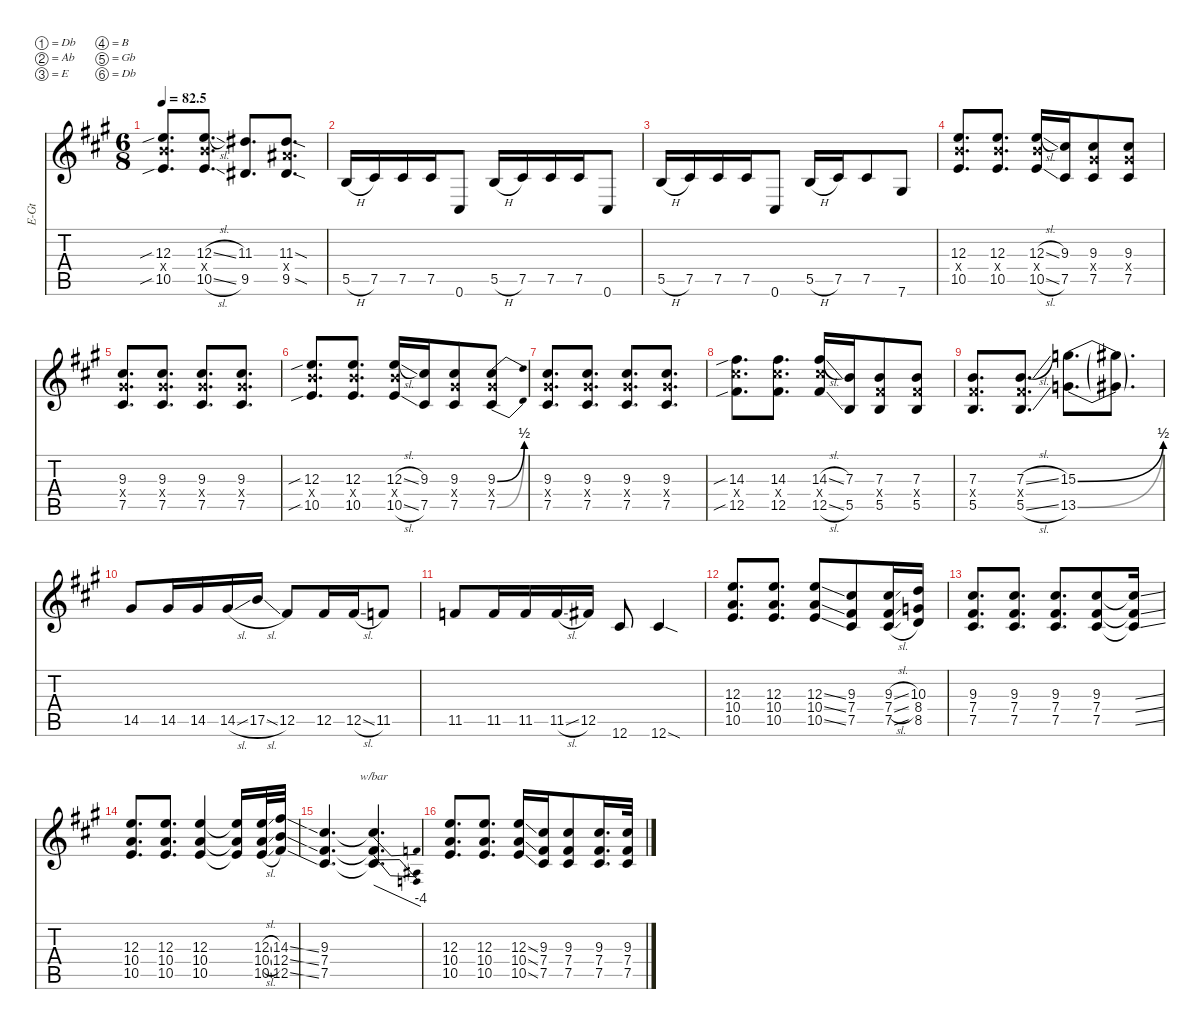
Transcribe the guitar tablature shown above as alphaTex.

\defaultSystemsLayout 4
\hideDynamics
\bracketExtendMode nobrackets
\otherSystemsTrackNameOrientation horizontal
\track ("Guitar2" "E-Gt") {defaultSystemsLayout 4 instrument overdrivenguitar}
\staff {score tabs}
\tuning (Db4 Ab3 E3 B2 Gb2 Db2)
\ts (6 8)
\tempo
82.5
\accidentals auto
\clef g2
\ottava regular
\simile none
\ks a
(10.5{sib acc forcenatural} 12.3{sib acc forcenatural} 12.4{x acc forcenatural}).8{d dy f beam Up} (10.5{sl acc forcenatural} 12.4{x acc forcenatural} 12.3{sl acc forcenatural}).8{d beam Up} (9.5{acc #} 11.3{acc #}).8{d beam Up} (9.5{sod acc #} 11.3{sod acc #} 11.4{x acc #}).8{d beam Up} |
5.5{h acc forcenatural}.16{beam Up} 7.5{acc #}.16{beam Up} 7.5{acc #}.16{beam Up} 7.5{acc #}.16{beam Up} 0.6{acc #}.8{beam Up} 5.5{h acc forcenatural}.16{beam Up} 7.5{acc #}.16{beam Up} 7.5{acc #}.16{beam Up} 7.5{acc #}.16{beam Up} 0.6{acc #}.8{beam Up} |
5.5{h acc forcenatural}.16{beam Up} 7.5{acc #}.16{beam Up} 7.5{acc #}.16{beam Up} 7.5{acc #}.16{beam Up} 0.6{acc #}.8{beam Up} 5.5{h acc forcenatural}.16{beam Up} 7.5{acc #}.16{beam Up} 7.5{acc #}.8{beam Up} 7.6{acc #}.8{beam Up} |
(10.5{acc forcenatural} 12.3{acc forcenatural} 12.4{x acc forcenatural}).8{d beam Up} (10.5{acc forcenatural} 12.3{acc forcenatural} 12.4{x acc forcenatural}).8{d beam Up} (10.5{sl acc forcenatural} 12.3{sl acc forcenatural} 12.4{x acc forcenatural}).16{beam Up} (7.5{acc #} 9.3{acc #}).16{beam Up} (7.5{acc #} 9.3{acc #} 9.4{x acc #}).8{beam Up} (9.3{acc #} 7.5{acc #} 9.4{x acc #}).8{beam Up} |
(9.3{acc #} 7.5{acc #} 9.4{x acc #}).8{d beam Up} (9.3{acc #} 7.5{acc #} 9.4{x acc #}).8{d beam Up} (9.3{acc #} 7.5{acc #} 9.4{x acc #}).8{d beam Up} (9.3{acc #} 7.5{acc #} 9.4{x acc #}).8{d beam Up} |
(10.5{sib acc forcenatural} 12.3{sib acc forcenatural} 12.4{x acc forcenatural}).8{d beam Up} (10.5{acc forcenatural} 12.3{acc forcenatural} 12.4{x acc forcenatural}).8{d beam Up} (10.5{sl acc forcenatural} 12.3{sl acc forcenatural} 12.4{x acc forcenatural}).16{beam Up} (7.5{acc #} 9.3{acc #}).16{beam Up} (7.5{acc #} 9.3{acc #} 9.4{x acc #}).8{beam Up} (9.3{be (bend 18.599999999999998 0 60 2) acc #} 7.5{be (bend 18.599999999999998 0 60 2) acc #} 9.4{x acc #}).8{beam Up} |
(9.3{acc #} 7.5{acc #} 9.4{x acc #}).8{d beam Up} (9.3{acc #} 7.5{acc #} 9.4{x acc #}).8{d beam Up} (9.3{acc #} 7.5{acc #} 9.4{x acc #}).8{d beam Up} (9.3{acc #} 7.5{acc #} 9.4{x acc #}).8{d beam Up} |
(12.5{sib acc #} 14.3{sib acc #} 14.4{x acc #}).8{d beam Down} (12.5{acc #} 14.3{acc #} 14.4{x acc #}).8{d beam Down} (12.5{sl acc #} 14.3{sl acc #} 14.4{x acc #}).16{beam Up} (5.5{acc forcenatural} 7.3{acc forcenatural}).16{beam Up} (5.5{acc forcenatural} 7.3{acc forcenatural} 7.4{x acc #}).8{beam Up} (5.5{acc forcenatural} 7.3{acc forcenatural} 7.4{x acc #}).8{beam Up} |
(5.5{acc forcenatural} 7.3{acc forcenatural} 7.4{x acc #}).8{d beam Up} (5.5{sl acc forcenatural} 7.4{x acc #} 7.3{sl acc forcenatural}).8{d beam Up} (13.5{be (bend 22.2 0 60 2) acc forcenatural} 15.3{be (bend 21.599999999999998 0 59.4 2) acc forcenatural}).8{d beam Down} (13.5{t} 15.3{t}).8{d beam Down} |
14.5{acc #}.8{beam Up} 14.5{acc #}.16{beam Up} 14.5{acc #}.16{beam Up} 14.5{sl acc #}.16{beam Up} 17.5{sl acc forcenatural}.16{beam Up} 12.5{acc #}.8{beam Up} 12.5{acc #}.16{beam Up} 12.5{sl acc #}.16{beam Up} 11.5{acc forcenatural}.8{beam Up} |
11.5{acc forcenatural}.8{beam Up} 11.5{acc forcenatural}.16{beam Up} 11.5{acc forcenatural}.16{beam Up} 11.5{sl acc forcenatural}.16{beam Up} 12.5{acc #}.16{beam Up} 12.6{acc #}.8{beam Up} 12.6{sod acc #}.4{beam Up} |
(12.3{acc forcenatural} 10.4{acc forcenatural} 10.5{acc forcenatural}).8{d beam Up} (12.3{acc forcenatural} 10.4{acc forcenatural} 10.5{acc forcenatural}).8{d beam Up} (12.3{ss acc forcenatural} 10.4{ss acc forcenatural} 10.5{ss acc forcenatural}).8{beam Up} (9.3{acc #} 7.4{acc #} 7.5{acc #}).8{beam Up} (9.3{sl acc #} 7.4{sl acc #} 7.5{sl acc #}).16{beam Up} (10.3{acc forcenatural} 8.4{acc forcenatural} 8.5{acc forcenatural}).16{beam Up} |
(9.3{acc #} 7.4{acc #} 7.5{acc #}).8{d beam Up} (9.3{acc #} 7.4{acc #} 7.5{acc #}).8{d beam Up} (9.3{acc #} 7.4{acc #} 7.5{acc #}).8{d beam Up} (9.3{acc #} 7.4{acc #} 7.5{acc #}).8{beam Up} (9.3{ss t acc #} 7.4{ss t acc #} 7.5{ss t acc #}).16{beam Up} |
(12.3{acc forcenatural} 10.4{acc forcenatural} 10.5{acc forcenatural}).8{d beam Up} (12.3{acc forcenatural} 10.4{acc forcenatural} 10.5{acc forcenatural}).8{d beam Up} (12.3{acc forcenatural} 10.4{acc forcenatural} 10.5{acc forcenatural}).4{beam Up} (12.3{t acc forcenatural} 10.4{t acc forcenatural} 10.5{t acc forcenatural}).16{beam Up} (12.3{sl acc forcenatural} 10.4{sl acc forcenatural} 10.5{sl acc forcenatural}).32{beam Up} (14.3{ss acc #} 12.4{ss acc forcenatural} 12.5{ss acc #}).32{beam Up} |
(7.5{acc #} 7.4{acc #} 9.3{acc #}).4{d beam Up} (7.5{t acc #} 9.3{t acc #} 7.4{t acc #}).4{d tbe (dive default 0 0 60 -16) beam Up} |
(12.3{acc forcenatural} 10.4{acc forcenatural} 10.5{acc forcenatural}).8{d beam Up} (12.3{acc forcenatural} 10.4{acc forcenatural} 10.5{acc forcenatural}).8{d beam Up} (12.3{ss acc forcenatural} 10.4{ss acc forcenatural} 10.5{ss acc forcenatural}).16{beam Up} (9.3{acc #} 7.4{acc #} 7.5{acc #}).16{beam Up} (9.3{acc #} 7.4{acc #} 7.5{acc #}).8{beam Up} (9.3{acc #} 7.4{acc #} 7.5{acc #}).16{d beam Up} (9.3{ss acc #} 7.4{ss acc #} 7.5{ss acc #}).32{beam Up}
